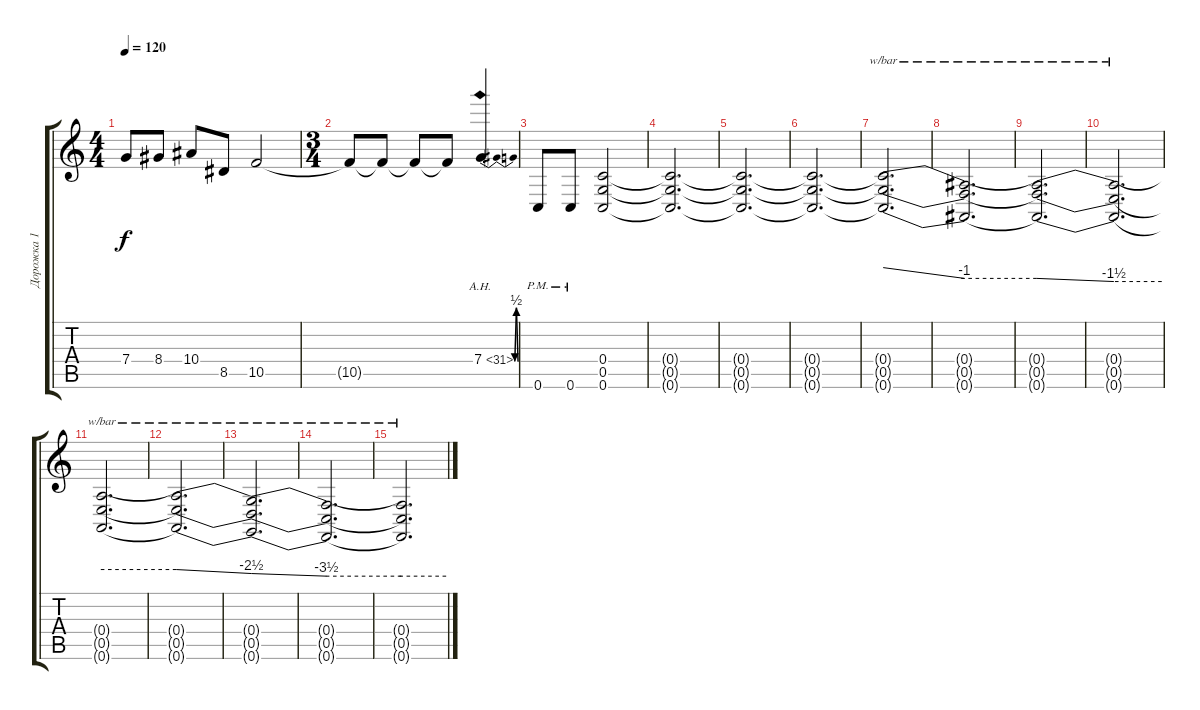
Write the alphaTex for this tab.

\track ("Дорожка 1" "Дорожка 1") {instrument overdrivenguitar}
\staff {score tabs}
\tuning (D4 A3 F3 C3 G2 C2) {hide}
\ts (4 4)
\tempo 120
\clef g2
\ks c
7.4.8{dy f} 8.4.8 10.4.8 8.5.8 10.5.2 |
\ts (3 4)
10.5{t}.8 10.5{t}.8 10.5{t}.8 10.5{t}.8 7.4{be (bendrelease 0 0 45 2 45 2 60 0) ah 24}.4 |
0.6{pm}.8 0.6{pm}.8 (0.4 0.5 0.6).2 |
(0.4{t} 0.5{t} 0.6{t}).2{d} |
(0.4{t} 0.5{t} 0.6{t}).2{d} |
(0.4{t} 0.5{t} 0.6{t}).2{d} |
(0.4{t} 0.5{t} 0.6{t}).2{d tbe (dive default 0 0 60 -4)} |
(0.4{t} 0.5{t} 0.6{t}).2{d tbe (hold default 0 -4 60 -4)} |
(0.4{t} 0.5{t} 0.6{t}).2{d tbe (dive default 0 -4 60 -6)} |
(0.4{t} 0.5{t} 0.6{t}).2{d tbe (hold default 0 -6 60 -6)} |
(0.4{t} 0.5{t} 0.6{t}).2{d tbe (hold default 0 -6 60 -6)} |
(0.4{t} 0.5{t} 0.6{t}).2{d tbe (dive default 0 -6 60 -10)} |
(0.4{t} 0.5{t} 0.6{t}).2{d tbe (dive default 0 -10 60 -14)} |
(0.4{t} 0.5{t} 0.6{t}).2{d tbe (hold default 0 -14 60 -14)} |
(0.4{t} 0.5{t} 0.6{t}).2{d tbe (hold default 0 -14 60 -14)}
